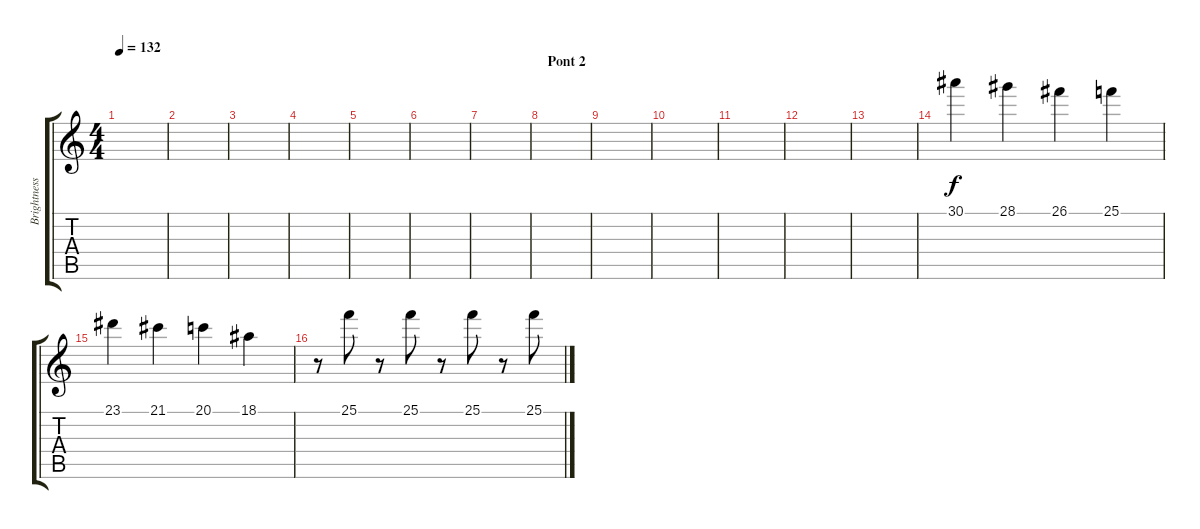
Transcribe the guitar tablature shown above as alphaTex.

\track ("Brightness" "Brightness") {instrument fx5brightness}
\staff {score tabs}
\tuning (E4 B3 G3 D3 A2 E2) {hide}
\ts (4 4)
\tempo 132
\clef g2
\ks c
|
|
|
|
|
|
|
\section ("" " Pont 2")
|
|
|
|
|
|
30.1.4 28.1.4 26.1.4 25.1.4 |
23.1.4 21.1.4 20.1.4 18.1.4 |
r.8 25.1.8 r.8 25.1.8 r.8 25.1.8 r.8 25.1.8
